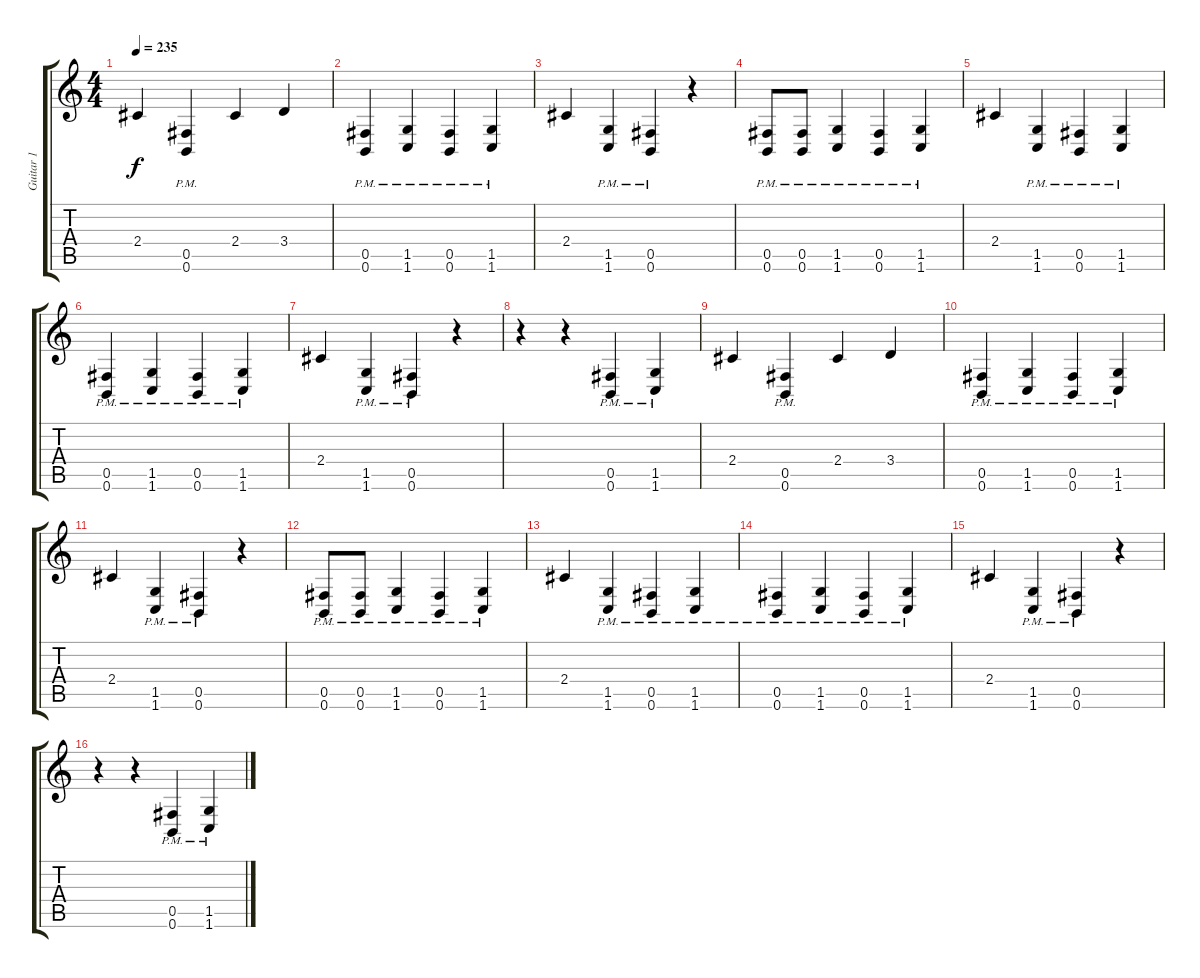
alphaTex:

\track ("Guitar 1" "Guitar 1") {instrument distortionguitar}
\staff {score tabs}
\tuning (Db4 Ab3 E3 B2 Gb2 B1) {hide}
\ts (4 4)
\tempo 235
\clef g2
\ks c
2.4.4{dy f} (0.5{pm} 0.6{pm}).4 2.4.4 3.4.4 |
(0.5{pm} 0.6{pm}).4 (1.5{pm} 1.6{pm}).4 (0.5{pm} 0.6{pm}).4 (1.5{pm} 1.6{pm}).4 |
2.4.4 (1.5{pm} 1.6{pm}).4 (0.5{pm} 0.6{pm}).4 r.4 |
(0.5{pm} 0.6{pm}).8 (0.5{pm} 0.6{pm}).8 (1.5{pm} 1.6{pm}).4 (0.5{pm} 0.6{pm}).4 (1.5{pm} 1.6{pm}).4 |
2.4.4 (1.5{pm} 1.6{pm}).4 (0.5{pm} 0.6{pm}).4 (1.5{pm} 1.6{pm}).4 |
(0.5{pm} 0.6{pm}).4 (1.5{pm} 1.6{pm}).4 (0.5{pm} 0.6{pm}).4 (1.5{pm} 1.6{pm}).4 |
2.4.4 (1.5{pm} 1.6{pm}).4 (0.5{pm} 0.6{pm}).4 r.4 |
r.4 r.4 (0.5{pm} 0.6{pm}).4 (1.5{pm} 1.6{pm}).4 |
2.4.4 (0.5{pm} 0.6{pm}).4 2.4.4 3.4.4 |
(0.5{pm} 0.6{pm}).4 (1.5{pm} 1.6{pm}).4 (0.5{pm} 0.6{pm}).4 (1.5{pm} 1.6{pm}).4 |
2.4.4 (1.5{pm} 1.6{pm}).4 (0.5{pm} 0.6{pm}).4 r.4 |
(0.5{pm} 0.6{pm}).8 (0.5{pm} 0.6{pm}).8 (1.5{pm} 1.6{pm}).4 (0.5{pm} 0.6{pm}).4 (1.5{pm} 1.6{pm}).4 |
2.4.4 (1.5{pm} 1.6{pm}).4 (0.5{pm} 0.6{pm}).4 (1.5{pm} 1.6{pm}).4 |
(0.5{pm} 0.6{pm}).4 (1.5{pm} 1.6{pm}).4 (0.5{pm} 0.6{pm}).4 (1.5{pm} 1.6{pm}).4 |
2.4.4 (1.5{pm} 1.6{pm}).4 (0.5{pm} 0.6{pm}).4 r.4 |
r.4 r.4 (0.5{pm} 0.6{pm}).4 (1.5{pm} 1.6{pm}).4
